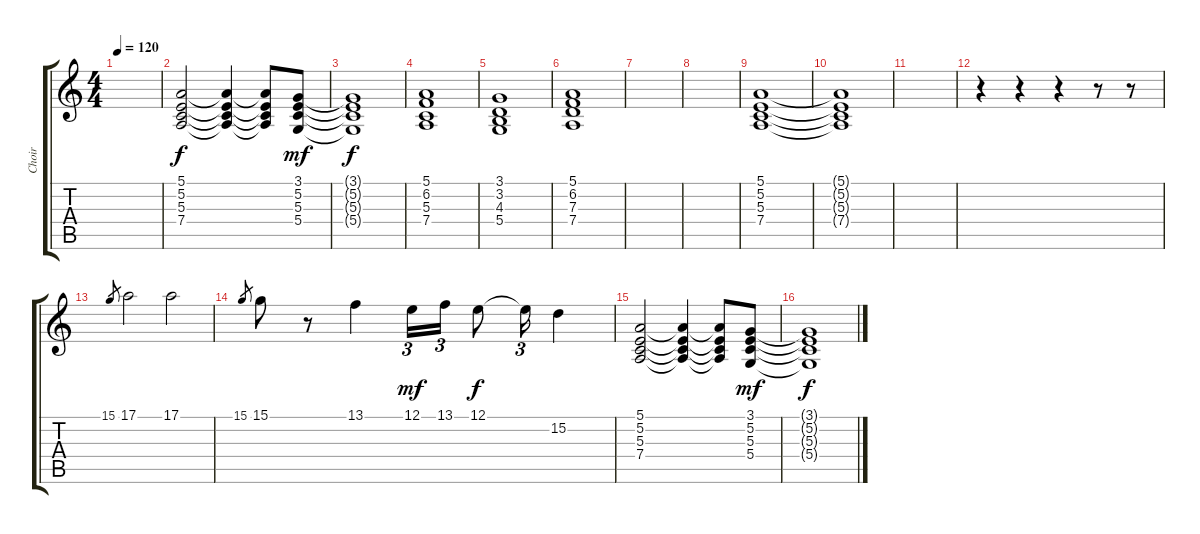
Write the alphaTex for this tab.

\track ("Choir" "Choir") {instrument choiraahs}
\staff {score tabs}
\tuning (E4 B3 G3 D3 A2 E2) {hide}
\ts (4 4)
\tempo 120
\clef g2
\ks c
|
(5.1 5.2 5.3 7.4).2{dy f} (5.1{t} 5.2{t} 5.3{t} 7.4{t}).4 (5.1{t} 5.2{t} 5.3{t} 7.4{t}).8 (3.1 5.2 5.3 5.4).8{dy mf} |
(3.1{t} 5.2{t} 5.3{t} 5.4{t}).1{dy f} |
(5.1 6.2 5.3 7.4).1 |
(3.1 3.2 4.3 5.4).1 |
(5.1 6.2 7.3 7.4).1 |
|
|
(5.1 5.2 5.3 7.4).1 |
(5.1{t} 5.2{t} 5.3{t} 7.4{t}).1 |
|
r.4 r.4 r.4 r.8 r.8{volume 11 instrument piccolo} |
15.1.8{gr} 17.1.2 17.1.2 |
15.1.8{gr} 15.1.8 r.8 13.1.4 12.1.16{tu (3 2) dy mf} 13.1.16{tu (3 2)} 12.1.8{dy f} 12.1{t}.16{tu (3 2)} 15.2.4 |
(5.1 5.2 5.3 7.4).2{instrument choiraahs} (5.1{t} 5.2{t} 5.3{t} 7.4{t}).4 (5.1{t} 5.2{t} 5.3{t} 7.4{t}).8 (3.1 5.2 5.3 5.4).8{dy mf} |
(3.1{t} 5.2{t} 5.3{t} 5.4{t}).1{dy f}
